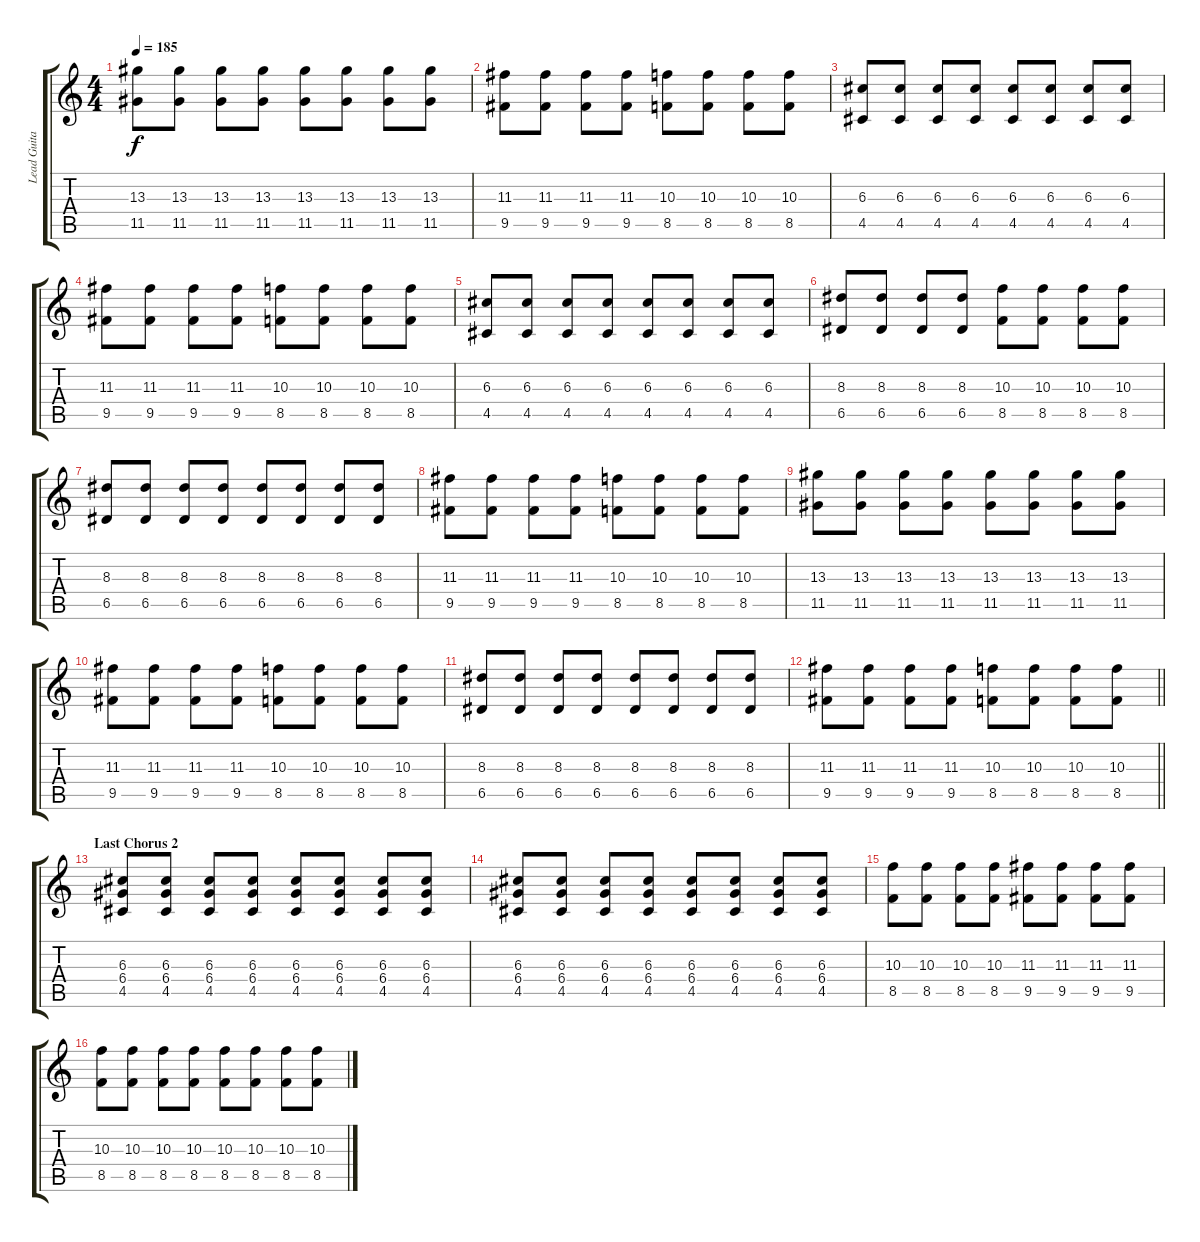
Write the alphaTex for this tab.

\track ("Lead Guitar" "Lead Guita") {instrument distortionguitar}
\staff {score tabs}
\tuning (E4 B3 G3 D3 A2 E2) {hide}
\ts (4 4)
\tempo 185
\clef g2
\ks c
(13.3 11.5).8{dy f} (13.3 11.5).8 (13.3 11.5).8 (13.3 11.5).8 (13.3 11.5).8 (13.3 11.5).8 (13.3 11.5).8 (13.3 11.5).8 |
(11.3 9.5).8 (11.3 9.5).8 (11.3 9.5).8 (11.3 9.5).8 (10.3 8.5).8 (10.3 8.5).8 (10.3 8.5).8 (10.3 8.5).8 |
(6.3 4.5).8 (6.3 4.5).8 (6.3 4.5).8 (6.3 4.5).8 (6.3 4.5).8 (6.3 4.5).8 (6.3 4.5).8 (6.3 4.5).8 |
(11.3 9.5).8 (11.3 9.5).8 (11.3 9.5).8 (11.3 9.5).8 (10.3 8.5).8 (10.3 8.5).8 (10.3 8.5).8 (10.3 8.5).8 |
(6.3 4.5).8 (6.3 4.5).8 (6.3 4.5).8 (6.3 4.5).8 (6.3 4.5).8 (6.3 4.5).8 (6.3 4.5).8 (6.3 4.5).8 |
(8.3 6.5).8 (8.3 6.5).8 (8.3 6.5).8 (8.3 6.5).8 (10.3 8.5).8 (10.3 8.5).8 (10.3 8.5).8 (10.3 8.5).8 |
(8.3 6.5).8 (8.3 6.5).8 (8.3 6.5).8 (8.3 6.5).8 (8.3 6.5).8 (8.3 6.5).8 (8.3 6.5).8 (8.3 6.5).8 |
(11.3 9.5).8 (11.3 9.5).8 (11.3 9.5).8 (11.3 9.5).8 (10.3 8.5).8 (10.3 8.5).8 (10.3 8.5).8 (10.3 8.5).8 |
(13.3 11.5).8 (13.3 11.5).8 (13.3 11.5).8 (13.3 11.5).8 (13.3 11.5).8 (13.3 11.5).8 (13.3 11.5).8 (13.3 11.5).8 |
(11.3 9.5).8 (11.3 9.5).8 (11.3 9.5).8 (11.3 9.5).8 (10.3 8.5).8 (10.3 8.5).8 (10.3 8.5).8 (10.3 8.5).8 |
(8.3 6.5).8 (8.3 6.5).8 (8.3 6.5).8 (8.3 6.5).8 (8.3 6.5).8 (8.3 6.5).8 (8.3 6.5).8 (8.3 6.5).8 |
\barLineRight lightlight
(11.3 9.5).8 (11.3 9.5).8 (11.3 9.5).8 (11.3 9.5).8 (10.3 8.5).8 (10.3 8.5).8 (10.3 8.5).8 (10.3 8.5).8 |
\section ("" "Last Chorus 2")
(6.3 6.4 4.5).8 (6.3 6.4 4.5).8 (6.3 6.4 4.5).8 (6.3 6.4 4.5).8 (6.3 6.4 4.5).8 (6.3 6.4 4.5).8 (6.3 6.4 4.5).8 (6.3 6.4 4.5).8 |
(6.3 6.4 4.5).8 (6.3 6.4 4.5).8 (6.3 6.4 4.5).8 (6.3 6.4 4.5).8 (6.3 6.4 4.5).8 (6.3 6.4 4.5).8 (6.3 6.4 4.5).8 (6.3 6.4 4.5).8 |
(10.3 8.5).8 (10.3 8.5).8 (10.3 8.5).8 (10.3 8.5).8 (11.3 9.5).8 (11.3 9.5).8 (11.3 9.5).8 (11.3 9.5).8 |
(10.3 8.5).8 (10.3 8.5).8 (10.3 8.5).8 (10.3 8.5).8 (10.3 8.5).8 (10.3 8.5).8 (10.3 8.5).8 (10.3 8.5).8
